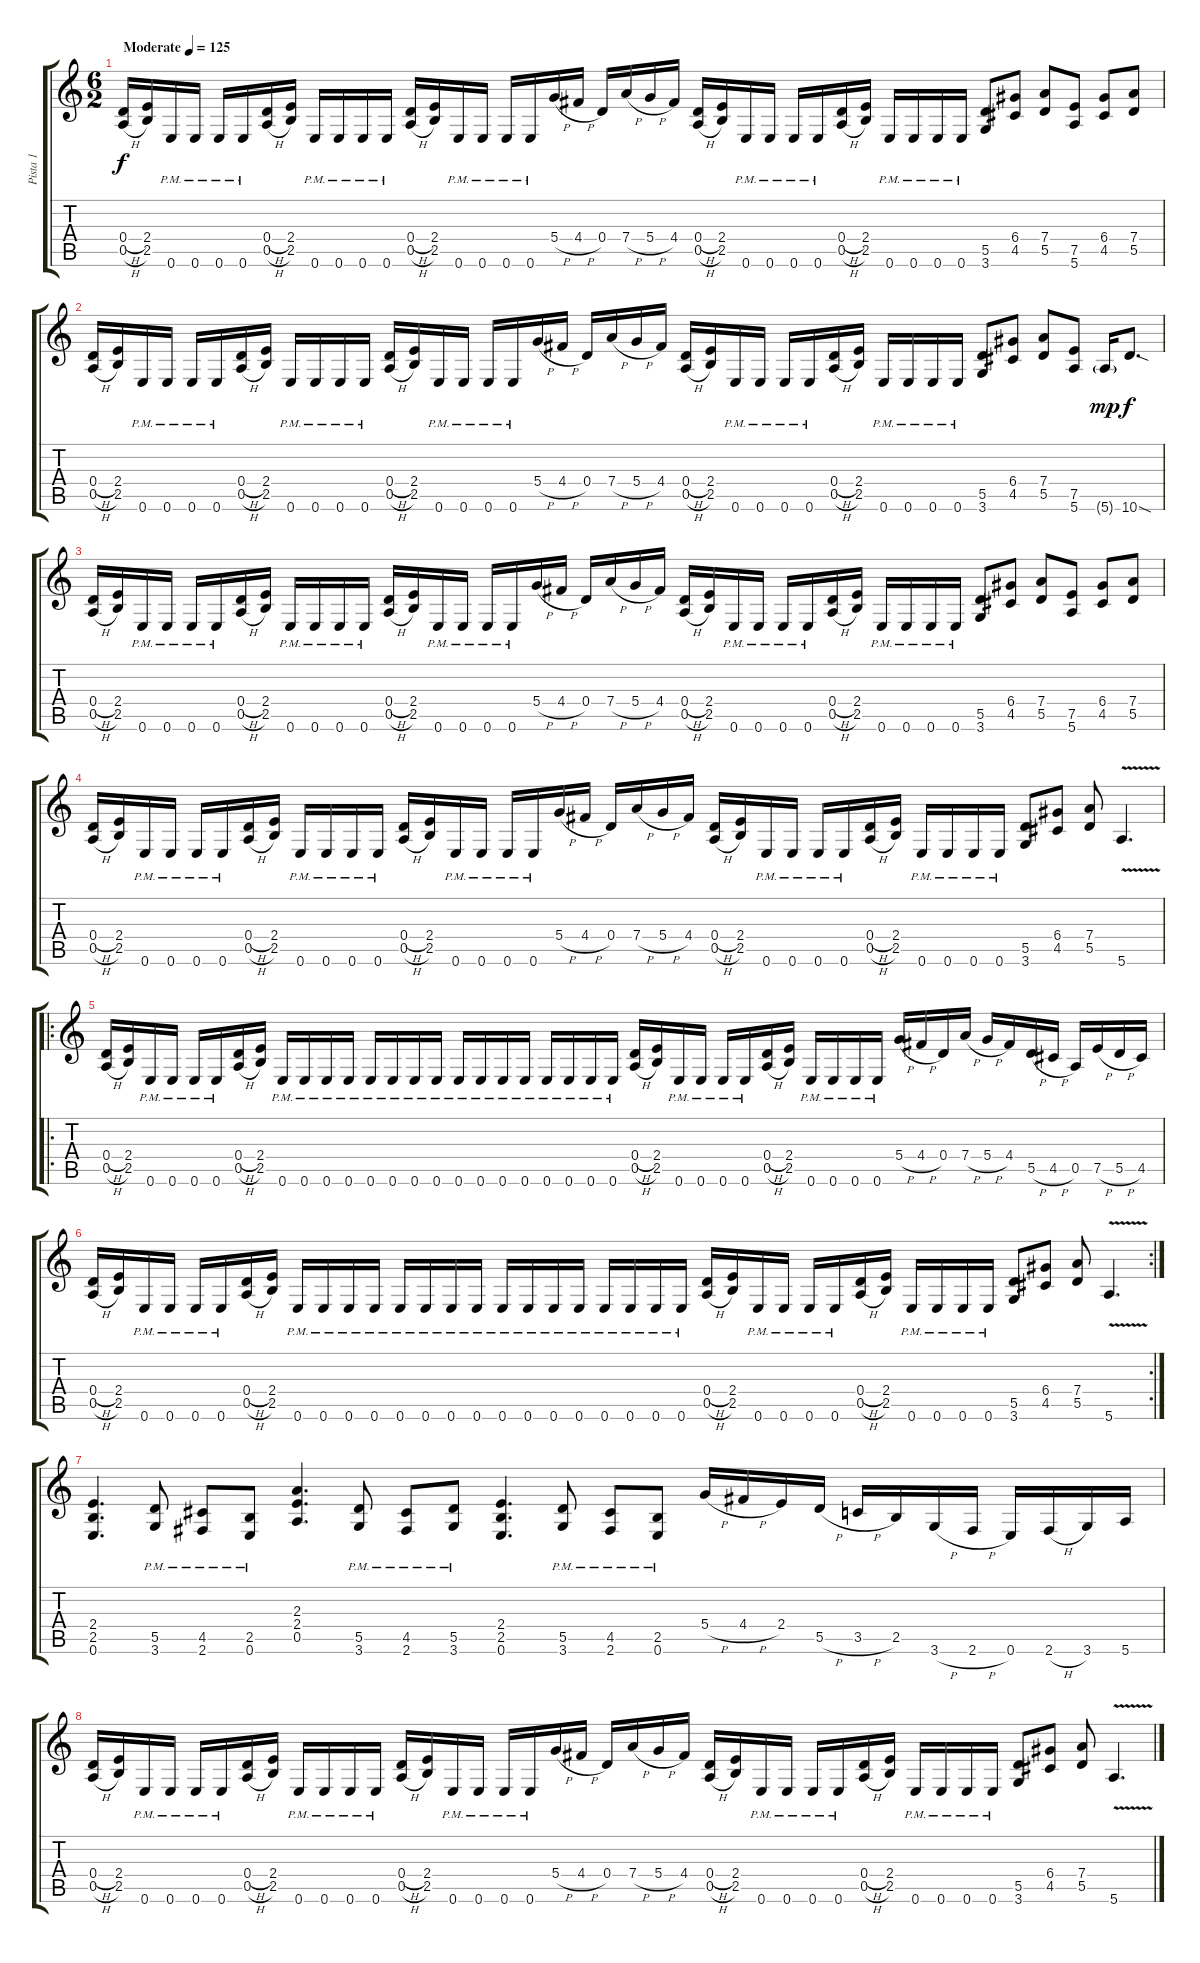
\track ("Pista 1" "Pista 1") {instrument overdrivenguitar}
\staff {score tabs}
\tuning (E4 B3 G3 D3 A2 E2) {hide}
\ts (6 2)
\tempo (125 "Moderate")
\clef g2
\ks c
(0.4{h} 0.5{h}).16{dy f instrument overdrivenguitar} (2.4 2.5).16 0.6{pm}.16 0.6{pm}.16 0.6{pm}.16 0.6{pm}.16 (0.4{h} 0.5{h}).16 (2.4 2.5).16 0.6{pm}.16 0.6{pm}.16 0.6{pm}.16 0.6{pm}.16 (0.4{h} 0.5{h}).16 (2.4 2.5).16 0.6{pm}.16 0.6{pm}.16 0.6{pm}.16 0.6{pm}.16 5.4{h}.16 4.4{h}.16 0.4.16 7.4{h}.16 5.4{h}.16 4.4.16 (0.4{h} 0.5{h}).16 (2.4 2.5).16 0.6{pm}.16 0.6{pm}.16 0.6{pm}.16 0.6{pm}.16 (0.4{h} 0.5{h}).16 (2.4 2.5).16 0.6{pm}.16 0.6{pm}.16 0.6{pm}.16 0.6{pm}.16 (5.5 3.6).8 (6.4 4.5).8 (7.4 5.5).8 (7.5 5.6).8 (6.4 4.5).8 (7.4 5.5).8 |
(0.4{h} 0.5{h}).16 (2.4 2.5).16 0.6{pm}.16 0.6{pm}.16 0.6{pm}.16 0.6{pm}.16 (0.4{h} 0.5{h}).16 (2.4 2.5).16 0.6{pm}.16 0.6{pm}.16 0.6{pm}.16 0.6{pm}.16 (0.4{h} 0.5{h}).16 (2.4 2.5).16 0.6{pm}.16 0.6{pm}.16 0.6{pm}.16 0.6{pm}.16 5.4{h}.16 4.4{h}.16 0.4.16 7.4{h}.16 5.4{h}.16 4.4.16 (0.4{h} 0.5{h}).16 (2.4 2.5).16 0.6{pm}.16 0.6{pm}.16 0.6{pm}.16 0.6{pm}.16 (0.4{h} 0.5{h}).16 (2.4 2.5).16 0.6{pm}.16 0.6{pm}.16 0.6{pm}.16 0.6{pm}.16 (5.5 3.6).8 (6.4 4.5).8 (7.4 5.5).8 (7.5 5.6).8 5.6{g}.16{dy mp} 10.6{sod}.8{d dy f} |
(0.4{h} 0.5{h}).16 (2.4 2.5).16 0.6{pm}.16 0.6{pm}.16 0.6{pm}.16 0.6{pm}.16 (0.4{h} 0.5{h}).16 (2.4 2.5).16 0.6{pm}.16 0.6{pm}.16 0.6{pm}.16 0.6{pm}.16 (0.4{h} 0.5{h}).16 (2.4 2.5).16 0.6{pm}.16 0.6{pm}.16 0.6{pm}.16 0.6{pm}.16 5.4{h}.16 4.4{h}.16 0.4.16 7.4{h}.16 5.4{h}.16 4.4.16 (0.4{h} 0.5{h}).16 (2.4 2.5).16 0.6{pm}.16 0.6{pm}.16 0.6{pm}.16 0.6{pm}.16 (0.4{h} 0.5{h}).16 (2.4 2.5).16 0.6{pm}.16 0.6{pm}.16 0.6{pm}.16 0.6{pm}.16 (5.5 3.6).8 (6.4 4.5).8 (7.4 5.5).8 (7.5 5.6).8 (6.4 4.5).8 (7.4 5.5).8 |
(0.4{h} 0.5{h}).16 (2.4 2.5).16 0.6{pm}.16 0.6{pm}.16 0.6{pm}.16 0.6{pm}.16 (0.4{h} 0.5{h}).16 (2.4 2.5).16 0.6{pm}.16 0.6{pm}.16 0.6{pm}.16 0.6{pm}.16 (0.4{h} 0.5{h}).16 (2.4 2.5).16 0.6{pm}.16 0.6{pm}.16 0.6{pm}.16 0.6{pm}.16 5.4{h}.16 4.4{h}.16 0.4.16 7.4{h}.16 5.4{h}.16 4.4.16 (0.4{h} 0.5{h}).16 (2.4 2.5).16 0.6{pm}.16 0.6{pm}.16 0.6{pm}.16 0.6{pm}.16 (0.4{h} 0.5{h}).16 (2.4 2.5).16 0.6{pm}.16 0.6{pm}.16 0.6{pm}.16 0.6{pm}.16 (5.5 3.6).8 (6.4 4.5).8 (7.4 5.5).8 5.6{v}.4{d} |
\ro
(0.4{h} 0.5{h}).16 (2.4 2.5).16 0.6{pm}.16 0.6{pm}.16 0.6{pm}.16 0.6{pm}.16 (0.4{h} 0.5{h}).16 (2.4 2.5).16 0.6{pm}.16 0.6{pm}.16 0.6{pm}.16 0.6{pm}.16 0.6{pm}.16 0.6{pm}.16 0.6{pm}.16 0.6{pm}.16 0.6{pm}.16 0.6{pm}.16 0.6{pm}.16 0.6{pm}.16 0.6{pm}.16 0.6{pm}.16 0.6{pm}.16 0.6{pm}.16 (0.4{h} 0.5{h}).16 (2.4 2.5).16 0.6{pm}.16 0.6{pm}.16 0.6{pm}.16 0.6{pm}.16 (0.4{h} 0.5{h}).16 (2.4 2.5).16 0.6{pm}.16 0.6{pm}.16 0.6{pm}.16 0.6{pm}.16 5.4{h}.16 4.4{h}.16 0.4.16 7.4{h}.16 5.4{h}.16 4.4.16 5.5{h}.16 4.5{h}.16 0.5.16 7.5{h}.16 5.5{h}.16 4.5.16 |
\rc 2
(0.4{h} 0.5{h}).16 (2.4 2.5).16 0.6{pm}.16 0.6{pm}.16 0.6{pm}.16 0.6{pm}.16 (0.4{h} 0.5{h}).16 (2.4 2.5).16 0.6{pm}.16 0.6{pm}.16 0.6{pm}.16 0.6{pm}.16 0.6{pm}.16 0.6{pm}.16 0.6{pm}.16 0.6{pm}.16 0.6{pm}.16 0.6{pm}.16 0.6{pm}.16 0.6{pm}.16 0.6{pm}.16 0.6{pm}.16 0.6{pm}.16 0.6{pm}.16 (0.4{h} 0.5{h}).16 (2.4 2.5).16 0.6{pm}.16 0.6{pm}.16 0.6{pm}.16 0.6{pm}.16 (0.4{h} 0.5{h}).16 (2.4 2.5).16 0.6{pm}.16 0.6{pm}.16 0.6{pm}.16 0.6{pm}.16 (5.5 3.6).8 (6.4 4.5).8 (7.4 5.5).8 5.6{v}.4{d} |
(2.4 2.5 0.6).4{d} (5.5{pm} 3.6{pm}).8 (4.5{pm} 2.6{pm}).8 (2.5{pm} 0.6{pm}).8 (2.3 2.4 0.5).4{d} (5.5{pm} 3.6{pm}).8 (4.5{pm} 2.6{pm}).8 (5.5{pm} 3.6{pm}).8 (2.4 2.5 0.6).4{d} (5.5{pm} 3.6{pm}).8 (4.5{pm} 2.6{pm}).8 (2.5{pm} 0.6{pm}).8 5.4{h}.16 4.4{h}.16 2.4.16 5.5{h}.16 3.5{h}.16 2.5.16 3.6{h}.16 2.6{h}.16 0.6.16 2.6{h}.16 3.6.16 5.6.16 |
(0.4{h} 0.5{h}).16 (2.4 2.5).16 0.6{pm}.16 0.6{pm}.16 0.6{pm}.16 0.6{pm}.16 (0.4{h} 0.5{h}).16 (2.4 2.5).16 0.6{pm}.16 0.6{pm}.16 0.6{pm}.16 0.6{pm}.16 (0.4{h} 0.5{h}).16 (2.4 2.5).16 0.6{pm}.16 0.6{pm}.16 0.6{pm}.16 0.6{pm}.16 5.4{h}.16 4.4{h}.16 0.4.16 7.4{h}.16 5.4{h}.16 4.4.16 (0.4{h} 0.5{h}).16 (2.4 2.5).16 0.6{pm}.16 0.6{pm}.16 0.6{pm}.16 0.6{pm}.16 (0.4{h} 0.5{h}).16 (2.4 2.5).16 0.6{pm}.16 0.6{pm}.16 0.6{pm}.16 0.6{pm}.16 (5.5 3.6).8 (6.4 4.5).8 (7.4 5.5).8 5.6{v}.4{d}
